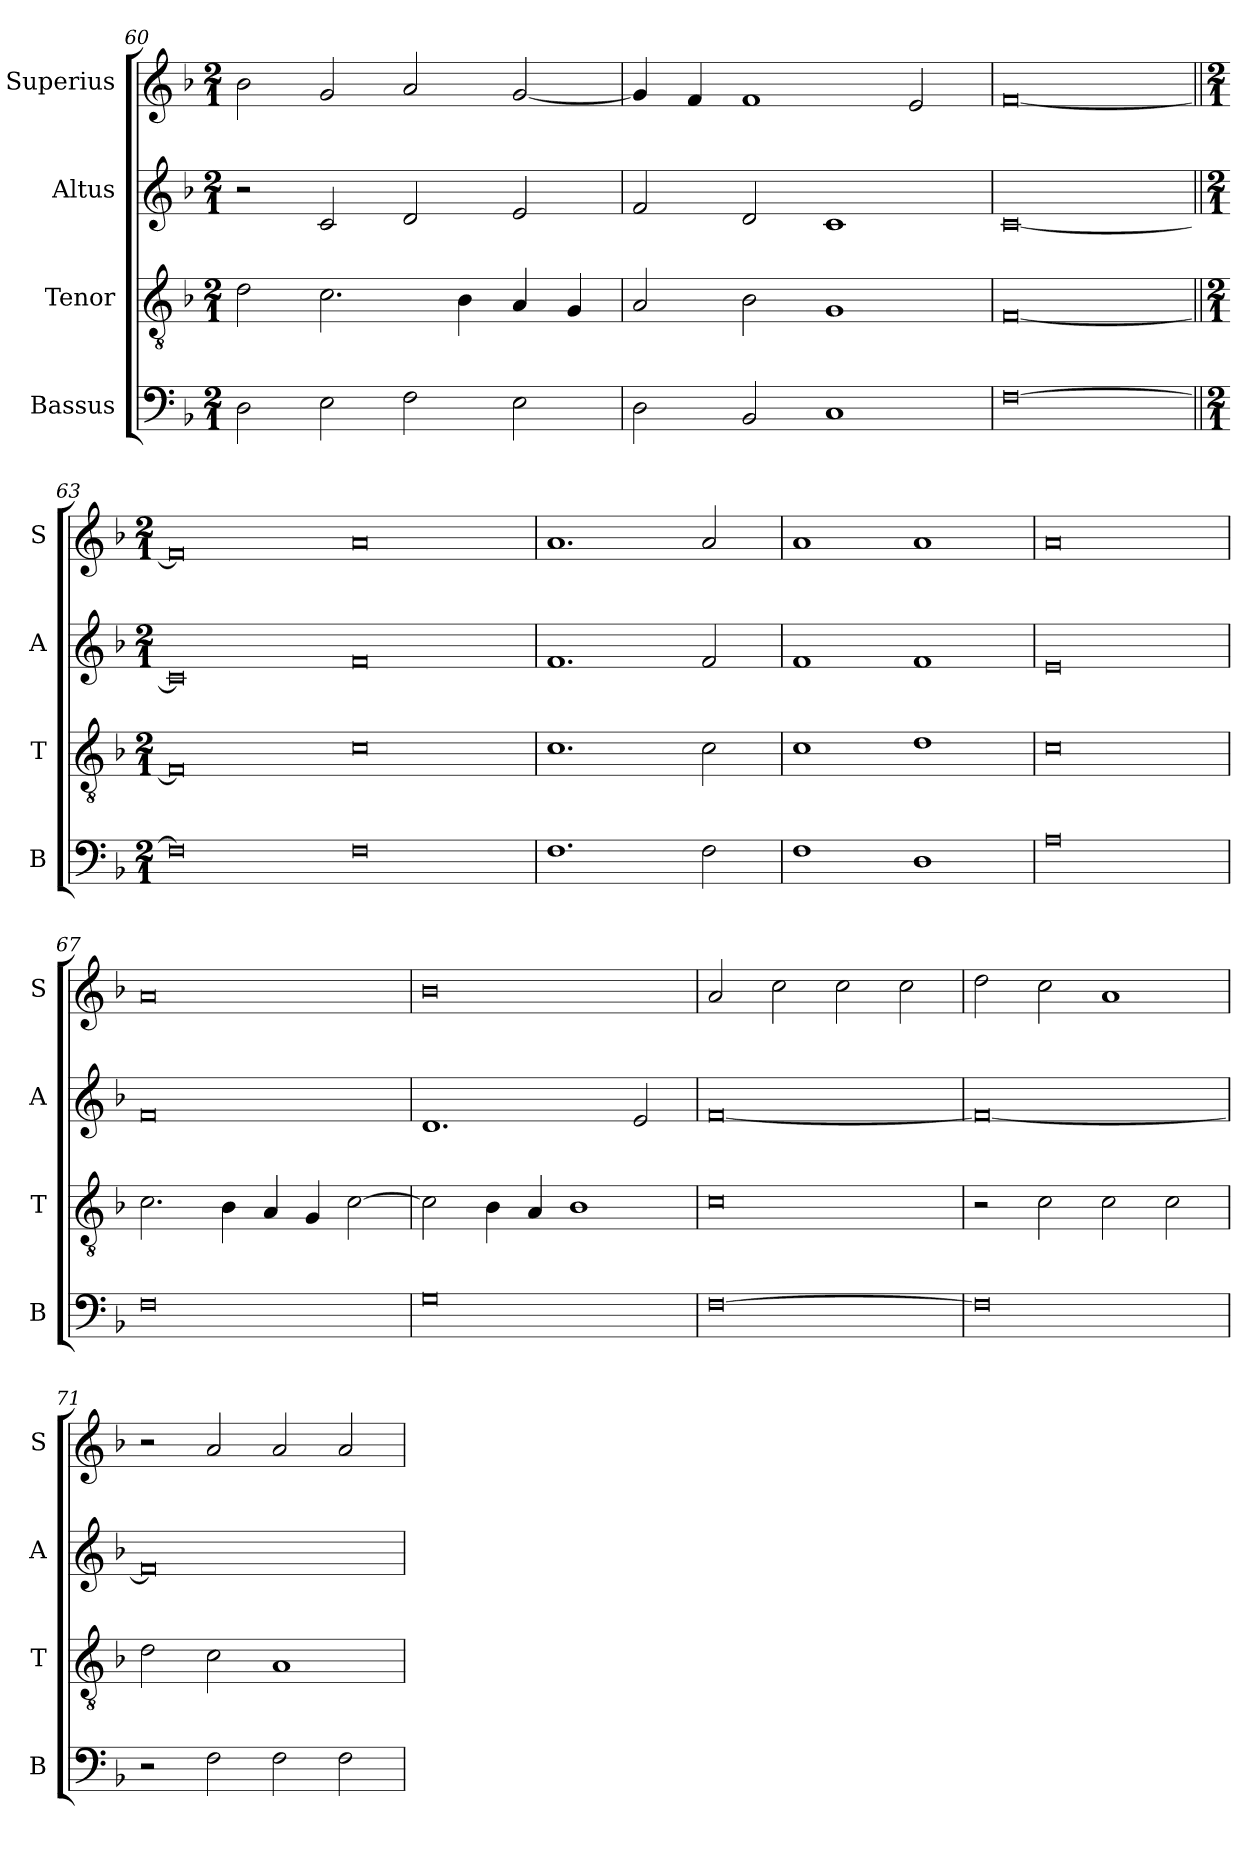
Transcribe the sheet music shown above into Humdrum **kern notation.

**kern	**kern	**kern	**kern
*part4	*part3	*part2	*part1
*staff4	*staff3	*staff2	*staff1
*I"Bassus	*I"Tenor	*I"Altus	*I"Superius
*I'B	*I'T	*I'A	*I'S
*clefF4	*clefGv2	*clefG2	*clefG2
*k[b-]	*k[b-]	*k[b-]	*k[b-]
*d:	*d:	*d:	*d:
*M2/1	*M2/1	*M2/1	*M2/1
=60	=60	=60	=60
2D	2d	2r	2b-
2E	2.c	2c	2g
2F	.	2d	2a
.	4B-	.	.
2E	4A	2e	[2g
.	4G	.	.
=61	=61	=61	=61
2D	2A	2f	4g]
.	.	.	4f
2BB-	2B-	2d	1f
1C	1G	1c	.
.	.	.	2e
=62	=62	=62	=62
[0F	[0F	[0c	[0f
=63||	=63||	=63||	=63||
*M2/1	*M2/1	*M2/1	*M2/1
0F]	0F]	0c]	0f]
0F	0c	0f	0a
=64	=64	=64	=64
1.F	1.c	1.f	1.a
2F	2c	2f	2a
=65	=65	=65	=65
1F	1c	1f	1a
1D	1d	1f	1a
=66	=66	=66	=66
0A	0c	0e	0a
=67	=67	=67	=67
0F	2.c	0f	0a
.	4B-	.	.
.	4A	.	.
.	4G	.	.
.	[2c	.	.
=68	=68	=68	=68
0G	2c]	1.d	0b-
.	4B-	.	.
.	4A	.	.
.	1B-	.	.
.	.	2e	.
=69	=69	=69	=69
[0F	0c	[0f	2a
.	.	.	2cc
.	.	.	2cc
.	.	.	2cc
=70	=70	=70	=70
0F]	2r	0f_	2dd
.	2c	.	2cc
.	2c	.	1a
.	2c	.	.
=71	=71	=71	=71
2r	2d	0f]	2r
2F	2c	.	2a
2F	1A	.	2a
2F	.	.	2a
=	=	=	=
*-	*-	*-	*-
